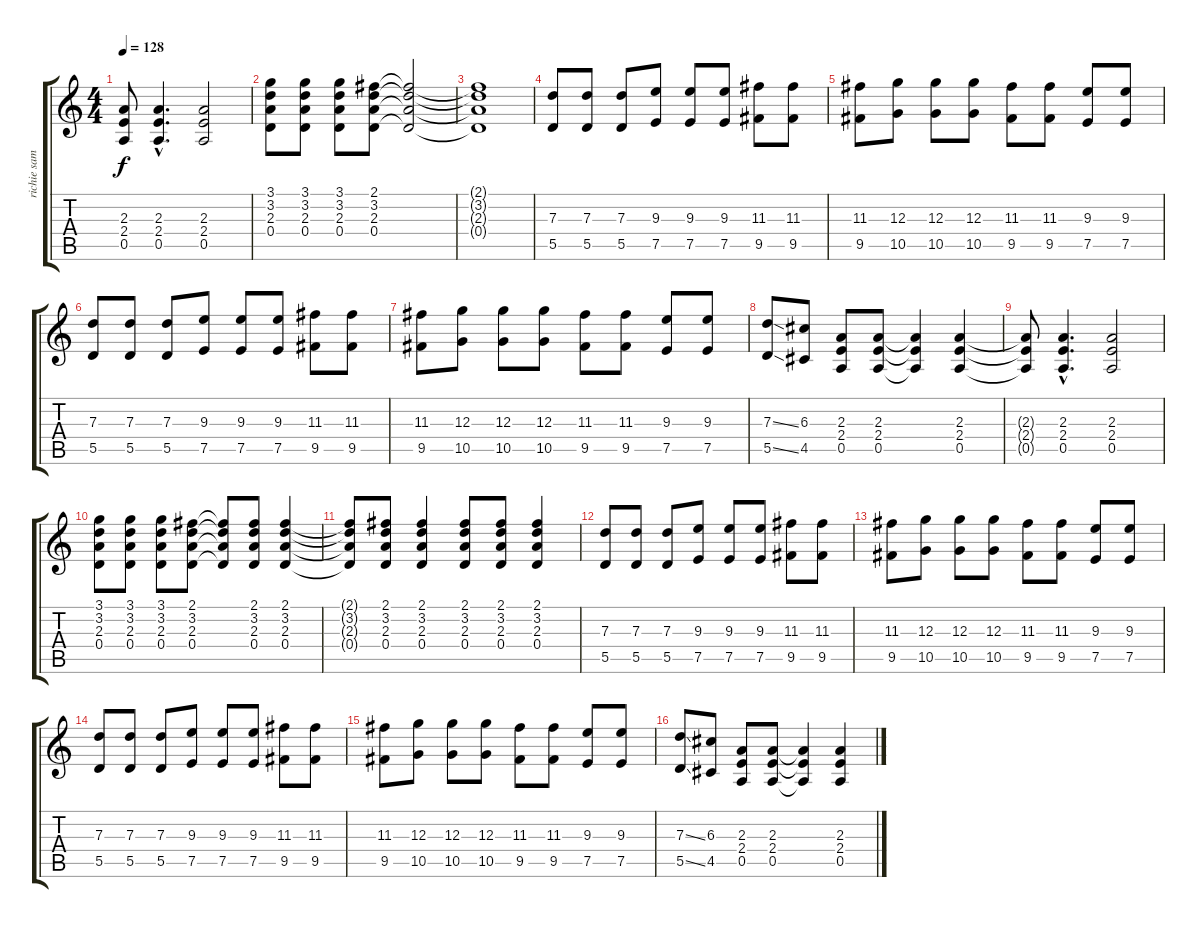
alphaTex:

\track ("richie sambora" "richie sam") {instrument distortionguitar}
\staff {score tabs}
\tuning (E4 B3 G3 D3 A2 E2) {hide}
\ts (4 4)
\tempo 128
\clef g2
\ks c
(2.3{t} 2.4{t} 0.5{t}).8{dy f} (2.3{hac} 2.4{hac} 0.5{hac}).4{d} (2.3 2.4 0.5).2 |
(3.1 3.2 2.3 0.4).8 (3.1 3.2 2.3 0.4).8 (3.1 3.2 2.3 0.4).8 (2.1 3.2 2.3 0.4).8 (2.1{t} 3.2{t} 2.3{t} 0.4{t}).2 |
(2.1{t} 3.2{t} 2.3{t} 0.4{t}).1 |
(7.3 5.5).8 (7.3 5.5).8 (7.3 5.5).8 (9.3 7.5).8 (9.3 7.5).8 (9.3 7.5).8 (11.3 9.5).8 (11.3 9.5).8 |
(11.3 9.5).8 (12.3 10.5).8 (12.3 10.5).8 (12.3 10.5).8 (11.3 9.5).8 (11.3 9.5).8 (9.3 7.5).8 (9.3 7.5).8 |
(7.3 5.5).8 (7.3 5.5).8 (7.3 5.5).8 (9.3 7.5).8 (9.3 7.5).8 (9.3 7.5).8 (11.3 9.5).8 (11.3 9.5).8 |
(11.3 9.5).8 (12.3 10.5).8 (12.3 10.5).8 (12.3 10.5).8 (11.3 9.5).8 (11.3 9.5).8 (9.3 7.5).8 (9.3 7.5).8 |
(7.3{ss} 5.5{ss}).8 (6.3 4.5).8 (2.3 2.4 0.5).8 (2.3 2.4 0.5).8 (2.3{t} 2.4{t} 0.5{t}).4 (2.3 2.4 0.5).4 |
(2.3{t} 2.4{t} 0.5{t}).8 (2.3{hac} 2.4{hac} 0.5{hac}).4{d} (2.3 2.4 0.5).2 |
(3.1 3.2 2.3 0.4).8 (3.1 3.2 2.3 0.4).8 (3.1 3.2 2.3 0.4).8 (2.1 3.2 2.3 0.4).8 (2.1{t} 3.2{t} 2.3{t} 0.4{t}).8 (2.1 3.2 2.3 0.4).8 (2.1 3.2 2.3 0.4).4 |
(2.1{t} 3.2{t} 2.3{t} 0.4{t}).8 (2.1 3.2 2.3 0.4).8 (2.1 3.2 2.3 0.4).4 (2.1 3.2 2.3 0.4).8 (2.1 3.2 2.3 0.4).8 (2.1 3.2 2.3 0.4).4 |
(7.3 5.5).8 (7.3 5.5).8 (7.3 5.5).8 (9.3 7.5).8 (9.3 7.5).8 (9.3 7.5).8 (11.3 9.5).8 (11.3 9.5).8 |
(11.3 9.5).8 (12.3 10.5).8 (12.3 10.5).8 (12.3 10.5).8 (11.3 9.5).8 (11.3 9.5).8 (9.3 7.5).8 (9.3 7.5).8 |
(7.3 5.5).8 (7.3 5.5).8 (7.3 5.5).8 (9.3 7.5).8 (9.3 7.5).8 (9.3 7.5).8 (11.3 9.5).8 (11.3 9.5).8 |
(11.3 9.5).8 (12.3 10.5).8 (12.3 10.5).8 (12.3 10.5).8 (11.3 9.5).8 (11.3 9.5).8 (9.3 7.5).8 (9.3 7.5).8 |
(7.3{ss} 5.5{ss}).8 (6.3 4.5).8 (2.3 2.4 0.5).8 (2.3 2.4 0.5).8 (2.3{t} 2.4{t} 0.5{t}).4 (2.3 2.4 0.5).4
